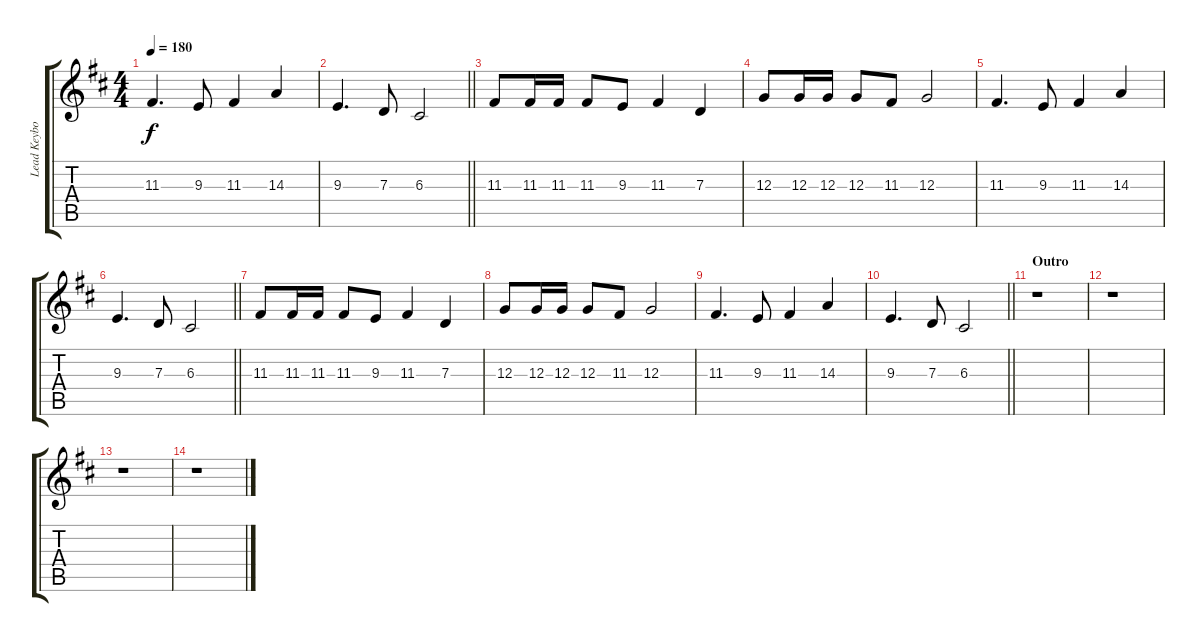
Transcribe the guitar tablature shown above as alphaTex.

\track ("Lead Keyboard 2: Juha Mäenpää" "Lead Keybo") {instrument brasssection}
\staff {score tabs}
\tuning (E4 B3 G3 D3 A2 E2) {hide}
\ts (4 4)
\tempo 180
\clef g2
\ks bminor
11.3.4{d dy f} 9.3.8 11.3.4 14.3.4 |
\barLineRight lightlight
9.3.4{d} 7.3.8 6.3.2 |
11.3.8 11.3.16 11.3.16 11.3.8 9.3.8 11.3.4 7.3.4 |
12.3.8 12.3.16 12.3.16 12.3.8 11.3.8 12.3.2 |
11.3.4{d} 9.3.8 11.3.4 14.3.4 |
\barLineRight lightlight
9.3.4{d} 7.3.8 6.3.2 |
11.3.8 11.3.16 11.3.16 11.3.8 9.3.8 11.3.4 7.3.4 |
12.3.8 12.3.16 12.3.16 12.3.8 11.3.8 12.3.2 |
11.3.4{d} 9.3.8 11.3.4 14.3.4 |
\barLineRight lightlight
9.3.4{d} 7.3.8 6.3.2 |
\section ("" "Outro")
r.1 |
r.1 |
r.1 |
r.1
